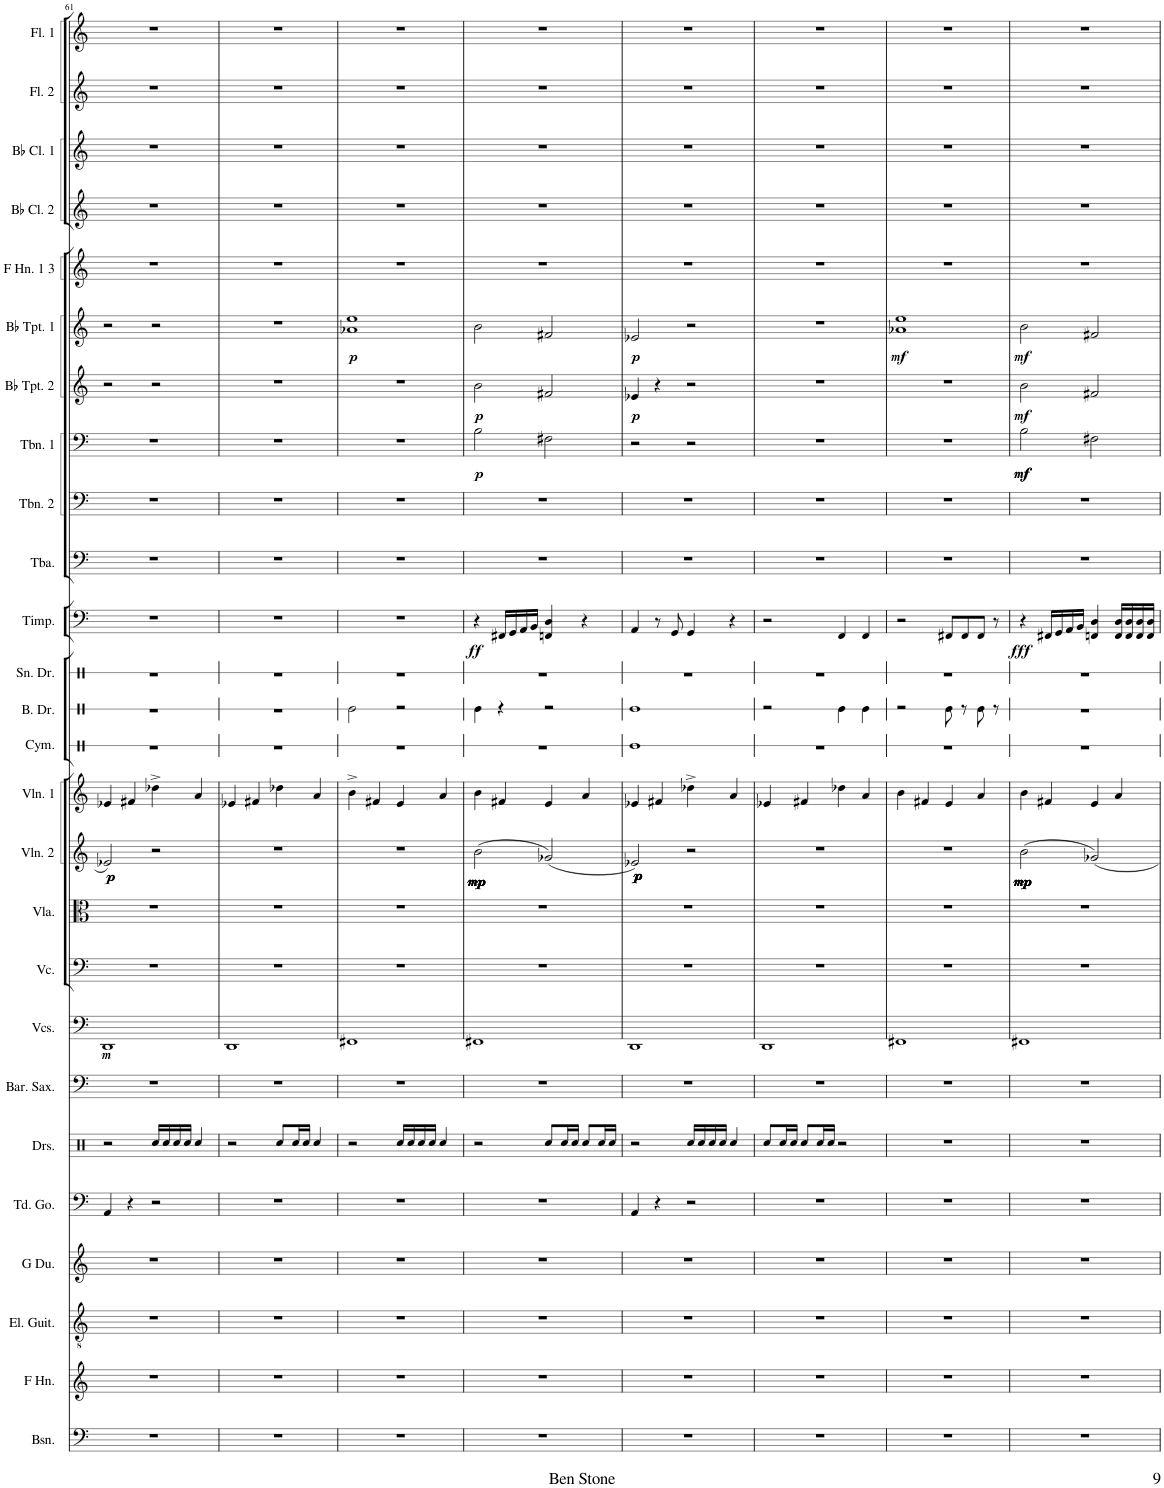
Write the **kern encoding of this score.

**kern	**kern	**kern	**kern	**kern	**kern	**kern	**kern	**dynam	**kern	**kern	**kern	**dynam	**kern	**kern	**kern	**kern	**kern	**dynam	**kern	**kern	**kern	**dynam	**kern	**dynam	**kern	**dynam	**kern	**kern	**kern	**kern	**kern
*part26	*part25	*part24	*part23	*part22	*part21	*part20	*part19	*part19	*part18	*part17	*part16	*part16	*part15	*part14	*part13	*part12	*part11	*part11	*part10	*part9	*part8	*part8	*part7	*part7	*part6	*part6	*part5	*part4	*part3	*part2	*part1
*staff26	*staff25	*staff24	*staff23	*staff22	*staff21	*staff20	*staff19	*staff19	*staff18	*staff17	*staff16	*staff16	*staff15	*staff14	*staff13	*staff12	*staff11	*staff11	*staff10	*staff9	*staff8	*staff8	*staff7	*staff7	*staff6	*staff6	*staff5	*staff4	*staff3	*staff2	*staff1
*I"Bassoon	*I"Horn in F	*I"Electric Guitar	*I"G Duduk	*I"Tuned Gongs	*I"Drumset	*I"Baritone Saxophone	*I"Violoncellos	*	*I"Violoncello	*I"Viola	*I"Violin 2	*	*I"Violin 1	*I"Cymbal	*I"Bass Drum	*I"Snare Drum	*I"Timpani	*	*I"Tuba	*I"Trombone 2	*I"Trombone 1	*	*I"Bb Trumpet 2	*	*I"Bb Trumpet 1	*	*I"F Horn 1 &amp; 3	*I"Bb Clarinet 2	*I"Bb Clarinet 1	*I"Flute 2	*I"Flute 1
*I'Bsn.	*	*I'El. Guit.	*I'G Du.	*I'Td. Go.	*I'Drs.	*I'Bar. Sax.	*I'Vcs.	*	*I'Vc.	*I'Vla.	*I'Vln. 2	*	*I'Vln. 1	*I'Cym.	*I'B. Dr.	*I'Sn. Dr.	*I'Timp.	*	*I'Tba.	*I'Tbn. 2	*I'Tbn. 1	*	*I'Bb Tpt. 2	*	*I'Bb Tpt. 1	*	*I'F Hn. 1 3	*I'Bb Cl. 2	*I'Bb Cl. 1	*I'Fl. 2	*I'Fl. 1
!!LO:PB:g=z
*clefF4	*clefG2	*clefGv2	*clefG2	*clefF4	*clefX	*clefF4	*clefF4	*	*clefF4	*clefC3	*clefG2	*	*clefG2	*clefX	*clefX	*clefX	*clefF4	*	*clefF4	*clefF4	*clefF4	*	*clefG2	*	*clefG2	*	*clefG2	*clefG2	*clefG2	*clefG2	*clefG2
*	*	*	*	*	*	*	*	*	*	*	*	*	*	*	*	*	*	*	*	*	*	*	*ITrd4c7	*	*ITrd1c2	*	*ITrd5c9	*ITrd1c2	*	*	*
*k[]	*k[]	*k[]	*k[]	*k[]	*k[]	*k[]	*k[]	*	*k[]	*k[]	*k[]	*	*k[]	*k[]	*k[]	*k[]	*k[]	*	*k[]	*k[]	*k[]	*	*k[]	*	*k[]	*	*k[]	*k[]	*k[]	*k[]	*k[]
*M4/4	*M4/4	*M4/4	*M4/4	*M4/4	*M4/4	*M4/4	*M4/4	*	*M4/4	*M4/4	*M4/4	*	*M4/4	*M4/4	*M4/4	*M4/4	*M4/4	*	*M4/4	*M4/4	*M4/4	*	*M4/4	*	*M4/4	*	*M4/4	*M4/4	*M4/4	*M4/4	*M4/4
=61	=61	=61	=61	=61	=61	=61	=61	=61	=61	=61	=61	=61	=61	=61	=61	=61	=61	=61	=61	=61	=61	=61	=61	=61	=61	=61	=61	=61	=61	=61	=61
!	!	!	!	!	!	!	!	!LO:DY:b	!	!	!	!LO:DY:b	!	!	!	!	!	!	!	!	!	!	!	!	!	!	!	!	!	!	!
!	!	!	!	!	!	!	!	!	!	!	!	!LO:DY:n=1:b	!	!	!	!	!	!	!	!	!	!	!	!	!	!	!	!	!	!	!
1r	1r	1r	1r	4AA/	2r	1r	1DD	other-dynamics	1r	1r	2e-X/	p p	4e-X/	1r	1r	1r	1r	.	1r	1r	1r	.	2r	.	2r	.	1r	1r	1r	1r	1r
.	.	.	.	4r	.	.	.	.	.	.	.	.	4f#X/	.	.	.	.	.	.	.	.	.	.	.	.	.	.	.	.	.	.
.	.	.	.	2r	16Rcc/LL	.	.	.	.	.	2r	.	4dd-X^\	.	.	.	.	.	.	.	.	.	2r	.	2r	.	.	.	.	.	.
.	.	.	.	.	16Rcc/	.	.	.	.	.	.	.	.	.	.	.	.	.	.	.	.	.	.	.	.	.	.	.	.	.	.
.	.	.	.	.	16Rcc/	.	.	.	.	.	.	.	.	.	.	.	.	.	.	.	.	.	.	.	.	.	.	.	.	.	.
.	.	.	.	.	16Rcc/JJ	.	.	.	.	.	.	.	.	.	.	.	.	.	.	.	.	.	.	.	.	.	.	.	.	.	.
.	.	.	.	.	4Rcc/	.	.	.	.	.	.	.	4a/	.	.	.	.	.	.	.	.	.	.	.	.	.	.	.	.	.	.
=62	=62	=62	=62	=62	=62	=62	=62	=62	=62	=62	=62	=62	=62	=62	=62	=62	=62	=62	=62	=62	=62	=62	=62	=62	=62	=62	=62	=62	=62	=62	=62
1r	1r	1r	1r	1r	2r	1r	1DD	.	1r	1r	1r	.	4e-X/	1r	1r	1r	1r	.	1r	1r	1r	.	1r	.	1r	.	1r	1r	1r	1r	1r
.	.	.	.	.	.	.	.	.	.	.	.	.	4f#X/	.	.	.	.	.	.	.	.	.	.	.	.	.	.	.	.	.	.
.	.	.	.	.	8Rcc/L	.	.	.	.	.	.	.	4dd-X\	.	.	.	.	.	.	.	.	.	.	.	.	.	.	.	.	.	.
.	.	.	.	.	16Rcc/L	.	.	.	.	.	.	.	.	.	.	.	.	.	.	.	.	.	.	.	.	.	.	.	.	.	.
.	.	.	.	.	16Rcc/JJ	.	.	.	.	.	.	.	.	.	.	.	.	.	.	.	.	.	.	.	.	.	.	.	.	.	.
.	.	.	.	.	4Rcc/	.	.	.	.	.	.	.	4a/	.	.	.	.	.	.	.	.	.	.	.	.	.	.	.	.	.	.
=63	=63	=63	=63	=63	=63	=63	=63	=63	=63	=63	=63	=63	=63	=63	=63	=63	=63	=63	=63	=63	=63	=63	=63	=63	=63	=63	=63	=63	=63	=63	=63
!	!	!	!	!	!	!	!	!	!	!	!	!	!	!	!	!	!	!	!	!	!	!	!	!	!	!LO:DY:b	!	!	!	!	!
1r	1r	1r	1r	1r	2r	1r	1FF#X	.	1r	1r	1r	.	4b^\	1r	2Re\	1r	1r	.	1r	1r	1r	.	1r	.	1a-X 1ee	p	1r	1r	1r	1r	1r
.	.	.	.	.	.	.	.	.	.	.	.	.	4f#X/	.	.	.	.	.	.	.	.	.	.	.	.	.	.	.	.	.	.
.	.	.	.	.	16Rcc/LL	.	.	.	.	.	.	.	4e/	.	2r	.	.	.	.	.	.	.	.	.	.	.	.	.	.	.	.
.	.	.	.	.	16Rcc/	.	.	.	.	.	.	.	.	.	.	.	.	.	.	.	.	.	.	.	.	.	.	.	.	.	.
.	.	.	.	.	16Rcc/	.	.	.	.	.	.	.	.	.	.	.	.	.	.	.	.	.	.	.	.	.	.	.	.	.	.
.	.	.	.	.	16Rcc/JJ	.	.	.	.	.	.	.	.	.	.	.	.	.	.	.	.	.	.	.	.	.	.	.	.	.	.
.	.	.	.	.	4Rcc/	.	.	.	.	.	.	.	4a/	.	.	.	.	.	.	.	.	.	.	.	.	.	.	.	.	.	.
=64	=64	=64	=64	=64	=64	=64	=64	=64	=64	=64	=64	=64	=64	=64	=64	=64	=64	=64	=64	=64	=64	=64	=64	=64	=64	=64	=64	=64	=64	=64	=64
!	!	!	!	!	!	!	!	!	!	!	!	!LO:DY:b	!	!	!	!	!	!	!	!	!	!	!	!	!	!	!	!	!	!	!
!	!	!	!	!	!	!	!	!	!	!	!	!LO:DY:n=1:b	!	!	!	!	!	!	!	!	!	!	!	!	!	!	!	!	!	!	!
!	!	!	!	!	!	!	!	!	!	!	!	!LO:DY:n=2:b	!	!	!	!	!	!	!	!	!	!	!	!	!	!	!	!	!	!	!
!	!	!	!	!	!	!	!	!	!	!	!	!LO:DY:n=3:b	!	!	!	!	!	!	!	!	!	!	!	!	!	!	!	!	!	!	!
!	!	!	!	!	!	!	!	!	!	!	!	!LO:DY:n=4:b	!	!	!	!	!	!LO:DY:b	!	!	!	!LO:DY:b	!	!LO:DY:b	!	!	!	!	!	!	!
1r	1r	1r	1r	1r	2r	1r	1FF#X	.	1r	1r	(2b\	mp mp mp mp mp	4b\	1r	4Re\	1r	4r	ff	1r	1r	2B\	p	2b\	p	2b\	.	1r	1r	1r	1r	1r
.	.	.	.	.	.	.	.	.	.	.	.	.	4f#X/	.	4r	.	16FF#X/LL	.	.	.	.	.	.	.	.	.	.	.	.	.	.
.	.	.	.	.	.	.	.	.	.	.	.	.	.	.	.	.	16GG/	.	.	.	.	.	.	.	.	.	.	.	.	.	.
.	.	.	.	.	.	.	.	.	.	.	.	.	.	.	.	.	16AA/	.	.	.	.	.	.	.	.	.	.	.	.	.	.
.	.	.	.	.	.	.	.	.	.	.	.	.	.	.	.	.	16BB/JJ	.	.	.	.	.	.	.	.	.	.	.	.	.	.
.	.	.	.	.	8Rcc/L	.	.	.	.	.	(2g-X/)	.	4e/	.	2r	.	4FFn/ 4D/	.	.	.	2F#X\	.	2f#X/	.	2f#X/	.	.	.	.	.	.
.	.	.	.	.	16Rcc/L	.	.	.	.	.	.	.	.	.	.	.	.	.	.	.	.	.	.	.	.	.	.	.	.	.	.
.	.	.	.	.	16Rcc/JJ	.	.	.	.	.	.	.	.	.	.	.	.	.	.	.	.	.	.	.	.	.	.	.	.	.	.
.	.	.	.	.	8Rcc/L	.	.	.	.	.	.	.	4a/	.	.	.	4r	.	.	.	.	.	.	.	.	.	.	.	.	.	.
.	.	.	.	.	16Rcc/L	.	.	.	.	.	.	.	.	.	.	.	.	.	.	.	.	.	.	.	.	.	.	.	.	.	.
.	.	.	.	.	16Rcc/JJ	.	.	.	.	.	.	.	.	.	.	.	.	.	.	.	.	.	.	.	.	.	.	.	.	.	.
=65	=65	=65	=65	=65	=65	=65	=65	=65	=65	=65	=65	=65	=65	=65	=65	=65	=65	=65	=65	=65	=65	=65	=65	=65	=65	=65	=65	=65	=65	=65	=65
!	!	!	!	!	!	!	!	!	!	!	!	!LO:DY:b	!	!	!	!	!	!	!	!	!	!	!	!	!	!	!	!	!	!	!
!	!	!	!	!	!	!	!	!	!	!	!	!LO:DY:n=1:b	!	!	!	!	!	!	!	!	!	!	!	!	!	!	!	!	!	!	!
!	!	!	!	!	!	!	!	!	!	!	!	!LO:DY:n=2:b	!	!	!	!	!	!	!	!	!	!	!	!	!	!	!	!	!	!	!
!	!	!	!	!	!	!	!	!	!	!	!	!LO:DY:n=3:b	!	!	!	!	!	!	!	!	!	!	!	!	!	!	!	!	!	!	!
!	!	!	!	!	!	!	!	!	!	!	!	!LO:DY:n=4:b	!	!	!	!	!	!	!	!	!	!	!	!LO:DY:b	!	!LO:DY:b	!	!	!	!	!
1r	1r	1r	1r	4AA/	2r	1r	1DD	.	1r	1r	2e-X/)	p p p p p	4e-X/	1Re	1Re	1r	4AA/	.	1r	1r	2r	.	4e-X/	p	2e-X/	p	1r	1r	1r	1r	1r
.	.	.	.	4r	.	.	.	.	.	.	.	.	4f#X/	.	.	.	8r	.	.	.	.	.	4r	.	.	.	.	.	.	.	.
.	.	.	.	.	.	.	.	.	.	.	.	.	.	.	.	.	8GG/	.	.	.	.	.	.	.	.	.	.	.	.	.	.
.	.	.	.	2r	16Rcc/LL	.	.	.	.	.	2r	.	4dd-X^\	.	.	.	4GG/	.	.	.	2r	.	2r	.	2r	.	.	.	.	.	.
.	.	.	.	.	16Rcc/	.	.	.	.	.	.	.	.	.	.	.	.	.	.	.	.	.	.	.	.	.	.	.	.	.	.
.	.	.	.	.	16Rcc/	.	.	.	.	.	.	.	.	.	.	.	.	.	.	.	.	.	.	.	.	.	.	.	.	.	.
.	.	.	.	.	16Rcc/JJ	.	.	.	.	.	.	.	.	.	.	.	.	.	.	.	.	.	.	.	.	.	.	.	.	.	.
.	.	.	.	.	4Rcc/	.	.	.	.	.	.	.	4a/	.	.	.	4r	.	.	.	.	.	.	.	.	.	.	.	.	.	.
=66	=66	=66	=66	=66	=66	=66	=66	=66	=66	=66	=66	=66	=66	=66	=66	=66	=66	=66	=66	=66	=66	=66	=66	=66	=66	=66	=66	=66	=66	=66	=66
1r	1r	1r	1r	1r	8Rcc/L	1r	1DD	.	1r	1r	1r	.	4e-X/	1r	2r	1r	2r	.	1r	1r	1r	.	1r	.	1r	.	1r	1r	1r	1r	1r
.	.	.	.	.	16Rcc/L	.	.	.	.	.	.	.	.	.	.	.	.	.	.	.	.	.	.	.	.	.	.	.	.	.	.
.	.	.	.	.	16Rcc/JJ	.	.	.	.	.	.	.	.	.	.	.	.	.	.	.	.	.	.	.	.	.	.	.	.	.	.
.	.	.	.	.	8Rcc/L	.	.	.	.	.	.	.	4f#X/	.	.	.	.	.	.	.	.	.	.	.	.	.	.	.	.	.	.
.	.	.	.	.	16Rcc/L	.	.	.	.	.	.	.	.	.	.	.	.	.	.	.	.	.	.	.	.	.	.	.	.	.	.
.	.	.	.	.	16Rcc/JJ	.	.	.	.	.	.	.	.	.	.	.	.	.	.	.	.	.	.	.	.	.	.	.	.	.	.
.	.	.	.	.	2r	.	.	.	.	.	.	.	4dd-X\	.	4Re\	.	4FF/	.	.	.	.	.	.	.	.	.	.	.	.	.	.
.	.	.	.	.	.	.	.	.	.	.	.	.	4a/	.	4Re\	.	4FF/	.	.	.	.	.	.	.	.	.	.	.	.	.	.
=67	=67	=67	=67	=67	=67	=67	=67	=67	=67	=67	=67	=67	=67	=67	=67	=67	=67	=67	=67	=67	=67	=67	=67	=67	=67	=67	=67	=67	=67	=67	=67
!	!	!	!	!	!	!	!	!	!	!	!	!	!	!	!	!	!	!	!	!	!	!	!	!	!	!LO:DY:b	!	!	!	!	!
1r	1r	1r	1r	1r	1r	1r	1FF#X	.	1r	1r	1r	.	4b\	1r	2r	1r	2r	.	1r	1r	1r	.	1r	.	1a-X 1ee	mf	1r	1r	1r	1r	1r
.	.	.	.	.	.	.	.	.	.	.	.	.	4f#X/	.	.	.	.	.	.	.	.	.	.	.	.	.	.	.	.	.	.
.	.	.	.	.	.	.	.	.	.	.	.	.	4e/	.	8Re\	.	8FF#X/L	.	.	.	.	.	.	.	.	.	.	.	.	.	.
.	.	.	.	.	.	.	.	.	.	.	.	.	.	.	8r	.	8FF#/	.	.	.	.	.	.	.	.	.	.	.	.	.	.
.	.	.	.	.	.	.	.	.	.	.	.	.	4a/	.	8Re\	.	8FF#/J	.	.	.	.	.	.	.	.	.	.	.	.	.	.
.	.	.	.	.	.	.	.	.	.	.	.	.	.	.	8r	.	8r	.	.	.	.	.	.	.	.	.	.	.	.	.	.
=68	=68	=68	=68	=68	=68	=68	=68	=68	=68	=68	=68	=68	=68	=68	=68	=68	=68	=68	=68	=68	=68	=68	=68	=68	=68	=68	=68	=68	=68	=68	=68
!	!	!	!	!	!	!	!	!	!	!	!	!LO:DY:b	!	!	!	!	!	!	!	!	!	!	!	!	!	!	!	!	!	!	!
!	!	!	!	!	!	!	!	!	!	!	!	!LO:DY:n=1:b	!	!	!	!	!	!	!	!	!	!	!	!	!	!	!	!	!	!	!
!	!	!	!	!	!	!	!	!	!	!	!	!LO:DY:n=2:b	!	!	!	!	!	!	!	!	!	!	!	!	!	!	!	!	!	!	!
!	!	!	!	!	!	!	!	!	!	!	!	!LO:DY:n=3:b	!	!	!	!	!	!	!	!	!	!	!	!	!	!	!	!	!	!	!
!	!	!	!	!	!	!	!	!	!	!	!	!LO:DY:n=4:b	!	!	!	!	!	!LO:DY:b	!	!	!	!LO:DY:b	!	!	!	!	!	!	!	!	!
!	!	!	!	!	!	!	!	!	!	!	!	!	!	!	!	!	!	!	!	!	!	!LO:DY:n=1:b	!	!LO:DY:b	!	!LO:DY:b	!	!	!	!	!
1r	1r	1r	1r	1r	1r	1r	1FF#X	.	1r	1r	(2b\	mp mp mp mp mp	4b\	1r	1r	1r	4r	fff	1r	1r	2B\	mf mf	2b\	mf	2b\	mf	1r	1r	1r	1r	1r
.	.	.	.	.	.	.	.	.	.	.	.	.	4f#X/	.	.	.	16FF#X/LL	.	.	.	.	.	.	.	.	.	.	.	.	.	.
.	.	.	.	.	.	.	.	.	.	.	.	.	.	.	.	.	16GG/	.	.	.	.	.	.	.	.	.	.	.	.	.	.
.	.	.	.	.	.	.	.	.	.	.	.	.	.	.	.	.	16AA/	.	.	.	.	.	.	.	.	.	.	.	.	.	.
.	.	.	.	.	.	.	.	.	.	.	.	.	.	.	.	.	16BB/JJ	.	.	.	.	.	.	.	.	.	.	.	.	.	.
.	.	.	.	.	.	.	.	.	.	.	2g-X/)	.	4e/	.	.	.	4FFn/ 4D/	.	.	.	2F#X\	.	2f#X/	.	2f#X/	.	.	.	.	.	.
.	.	.	.	.	.	.	.	.	.	.	.	.	4a/	.	.	.	16FF/ 16D/LL	.	.	.	.	.	.	.	.	.	.	.	.	.	.
.	.	.	.	.	.	.	.	.	.	.	.	.	.	.	.	.	16FF/ 16D/	.	.	.	.	.	.	.	.	.	.	.	.	.	.
.	.	.	.	.	.	.	.	.	.	.	.	.	.	.	.	.	16FF/ 16D/	.	.	.	.	.	.	.	.	.	.	.	.	.	.
.	.	.	.	.	.	.	.	.	.	.	.	.	.	.	.	.	16FF/ 16D/JJ	.	.	.	.	.	.	.	.	.	.	.	.	.	.
=	=	=	=	=	=	=	=	=	=	=	=	=	=	=	=	=	=	=	=	=	=	=	=	=	=	=	=	=	=	=	=
*-	*-	*-	*-	*-	*-	*-	*-	*-	*-	*-	*-	*-	*-	*-	*-	*-	*-	*-	*-	*-	*-	*-	*-	*-	*-	*-	*-	*-	*-	*-	*-
